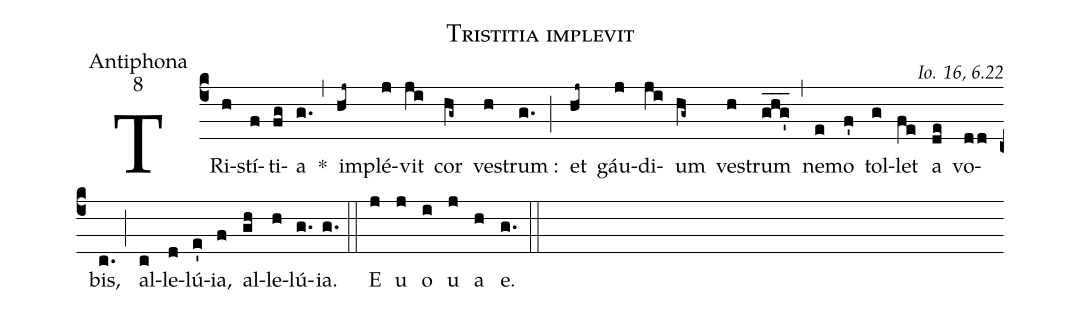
name:Tristitia implevit;
office-part:Antiphona;
mode:8;
commentary:Io. 16, 6.22;
%%
(c4) TRi(h)stí(f)ti(fg)a(g.) *(,) im(hj~)plé(j)vit(ji) cor(hg~) ve(h)strum :(g.) (;) et(hj~) gáu(j)di(ji)um(hg~) ve(h)strum(ghg'___) (,) ne(e)mo(f') tol(g)let(fe) a(de) vo(dd)bis,(c.) (;) al(c)le(d)lú(e')ia,(f) al(gh)le(h)lú(g.)ia.(g.) (::)
E(j) u(j) o(i) u(j) a(h) e.(g.) (::)
